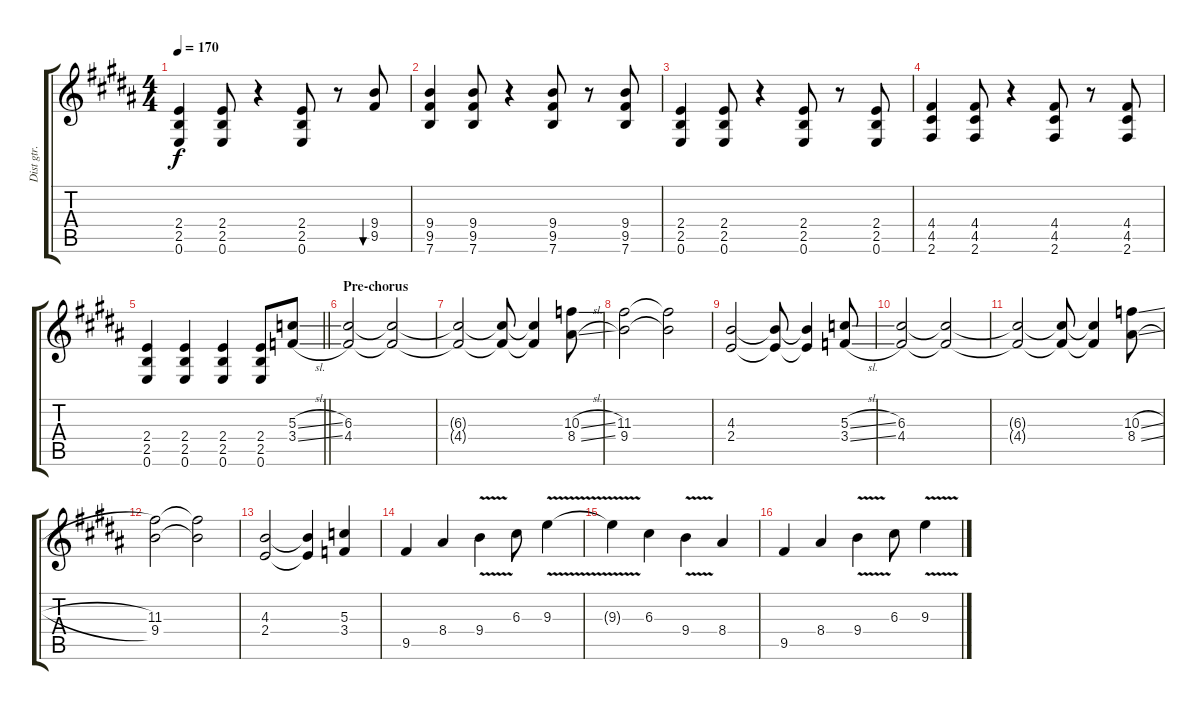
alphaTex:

\track ("Dist gtr." "Dist gtr.") {instrument overdrivenguitar}
\staff {score tabs}
\tuning (E4 B3 G3 D3 A2 E2) {hide}
\ts (4 4)
\tempo 170
\clef g2
\ks b
(2.4 2.5 0.6).4{dy f} (2.4 2.5 0.6).8 r.4 (2.4 2.5 0.6).8 r.8 (9.4 9.5).8{bu 120} |
(9.4 9.5 7.6).4 (9.4 9.5 7.6).8 r.4 (9.4 9.5 7.6).8 r.8 (9.4 9.5 7.6).8 |
(2.4 2.5 0.6).4 (2.4 2.5 0.6).8 r.4 (2.4 2.5 0.6).8 r.8 (2.4 2.5 0.6).8 |
(4.4 4.5 2.6).4 (4.4 4.5 2.6).8 r.4 (4.4 4.5 2.6).8 r.8 (4.4 4.5 2.6).8 |
\barLineRight lightlight
(2.4 2.5 0.6).4 (2.4 2.5 0.6).4 (2.4 2.5 0.6).4 (2.4 2.5 0.6).8 (5.3{sl} 3.4{sl}).8 |
\section ("" "Pre-chorus")
(6.3 4.4).2 (6.3{t} 4.4{t}).2 |
(6.3{t} 4.4{t}).2 (6.3{t} 4.4{t}).8 (6.3{t} 4.4{t}).4 (10.3{sl} 8.4{sl}).8 |
(11.3 9.4).2 (11.3{t} 9.4{t}).2 |
(4.3 2.4).2 (4.3{t} 2.4{t}).8 (4.3{t} 2.4{t}).4 (5.3{sl} 3.4{sl}).8 |
(6.3 4.4).2 (6.3{t} 4.4{t}).2 |
(6.3{t} 4.4{t}).2 (6.3{t} 4.4{t}).8 (6.3{t} 4.4{t}).4 (10.3{sl} 8.4{sl}).8 |
(11.3 9.4).2 (11.3{t} 9.4{t}).2 |
(4.3 2.4).2 (4.3{t} 2.4{t}).4 (5.3 3.4).4 |
9.5.4 8.4.4 9.4{v}.4 6.3.8 9.3{v}.4 |
9.3{t}.4 6.3.4 9.4{v}.4 8.4.4 |
9.5.4 8.4.4 9.4{v}.4 6.3.8 9.3{v}.4
